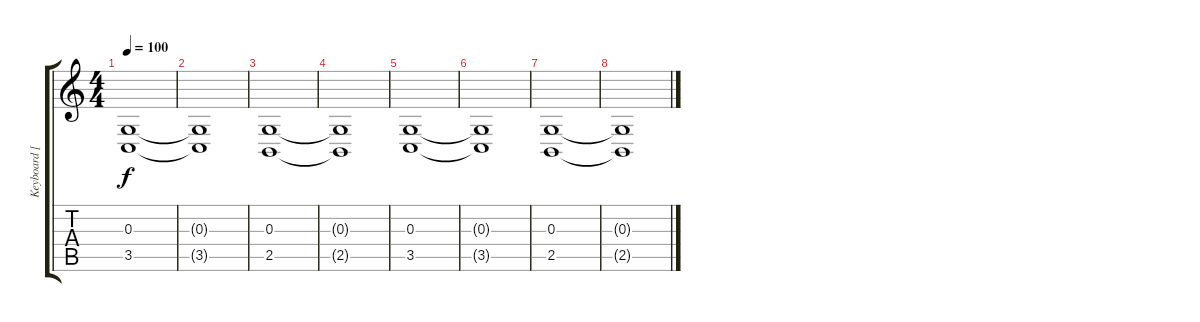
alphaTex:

\track ("Keyboard [Left]" "Keyboard [") {instrument pad2warm}
\staff {score tabs}
\tuning (E4 B3 G3 D3 A2 E2) {hide}
\ts (4 4)
\tempo 100
\clef g2
\ks c
(0.3 3.5).1{dy f volume 2} |
(0.3{t} 3.5{t}).1 |
(0.3 2.5).1 |
(0.3{t} 2.5{t}).1 |
(0.3 3.5).1{volume 0} |
(0.3{t} 3.5{t}).1 |
(0.3 2.5).1 |
(0.3{t} 2.5{t}).1
